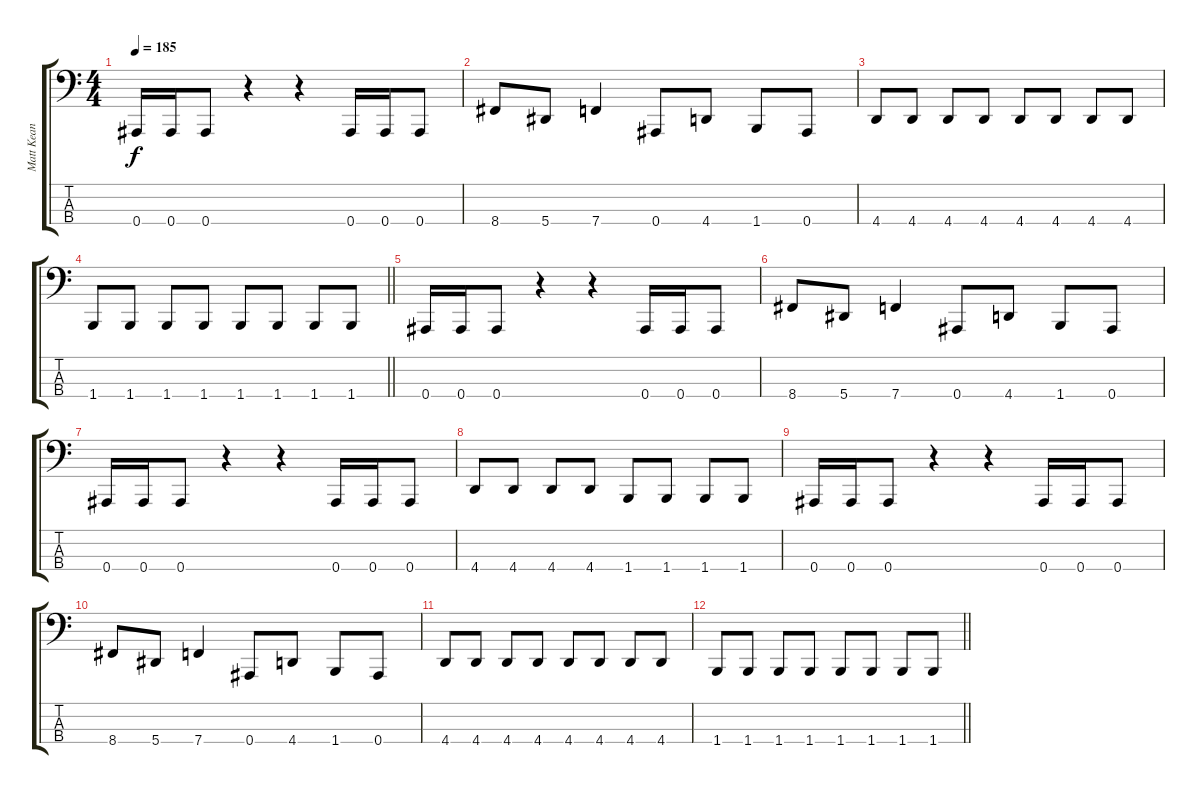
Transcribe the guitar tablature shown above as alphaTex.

\track ("Matt Kean" "Matt Kean") {instrument electricbasspick}
\staff {score tabs}
\tuning (Eb2 Bb1 F1 Bb0) {hide}
\ts (4 4)
\tempo 185
\clef f4
\ks c
0.4.16{dy f} 0.4.16 0.4.8 r.4 r.4 0.4.16 0.4.16 0.4.8 |
8.4.8 5.4.8 7.4.4 0.4.8 4.4.8 1.4.8 0.4.8 |
4.4.8 4.4.8 4.4.8 4.4.8 4.4.8 4.4.8 4.4.8 4.4.8 |
\barLineRight lightlight
1.4.8 1.4.8 1.4.8 1.4.8 1.4.8 1.4.8 1.4.8 1.4.8 |
0.4.16 0.4.16 0.4.8 r.4 r.4 0.4.16 0.4.16 0.4.8 |
8.4.8 5.4.8 7.4.4 0.4.8 4.4.8 1.4.8 0.4.8 |
0.4.16 0.4.16 0.4.8 r.4 r.4 0.4.16 0.4.16 0.4.8 |
4.4.8 4.4.8 4.4.8 4.4.8 1.4.8 1.4.8 1.4.8 1.4.8 |
0.4.16 0.4.16 0.4.8 r.4 r.4 0.4.16 0.4.16 0.4.8 |
8.4.8 5.4.8 7.4.4 0.4.8 4.4.8 1.4.8 0.4.8 |
4.4.8 4.4.8 4.4.8 4.4.8 4.4.8 4.4.8 4.4.8 4.4.8 |
\barLineRight lightlight
1.4.8 1.4.8 1.4.8 1.4.8 1.4.8 1.4.8 1.4.8 1.4.8
